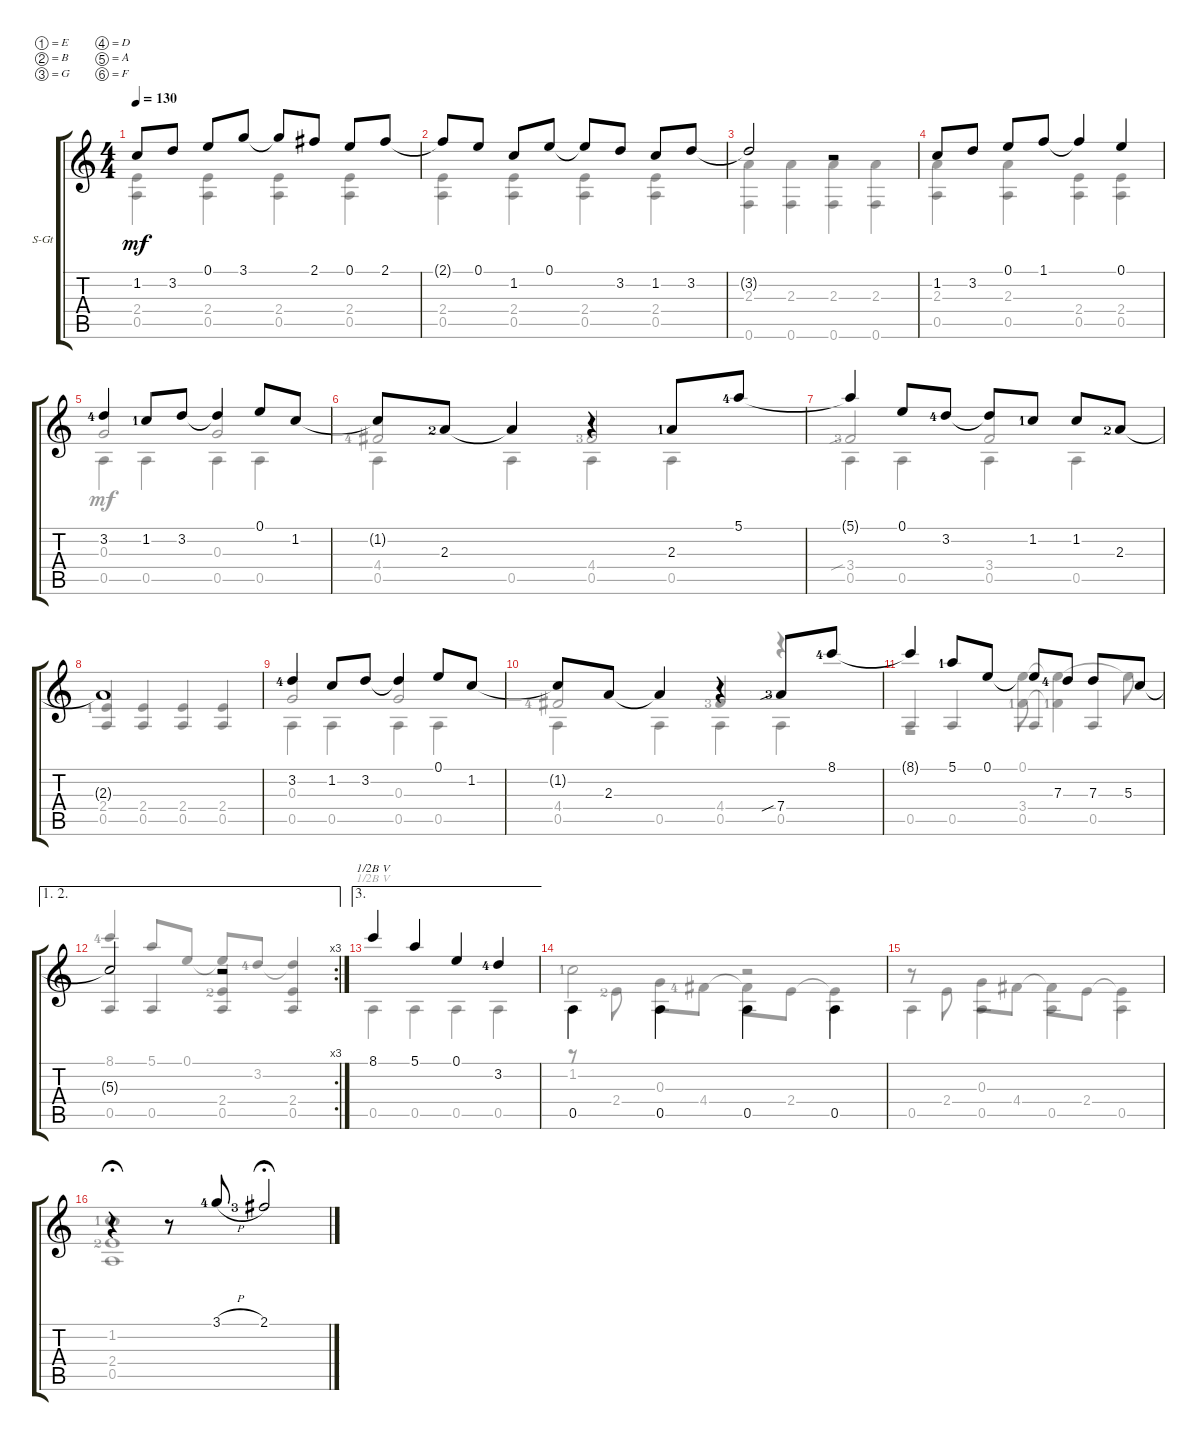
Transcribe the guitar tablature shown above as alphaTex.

\defaultSystemsLayout 4
\bracketExtendMode groupsimilarinstruments
\firstSystemTrackNameOrientation horizontal
\otherSystemsTrackNameOrientation horizontal
\track ("Steel Guitar" "S-Gt") {multiBarRest instrument acousticguitarsteel}
\staff {score tabs}
\tuning (E4 B3 G3 D3 A2 F2)
\voice
\ts (4 4)
\tempo 130
\clef g2
\ks c
1.2.8{dy mf} 3.2.8 0.1.8 3.1.8 3.1{t}.8 2.1.8 0.1.8 2.1.8 |
2.1{t}.8 0.1.8 1.2.8 0.1.8 0.1{t}.8 3.2.8 1.2.8 3.2.8 |
3.2{t}.2 r.2 |
1.2.8 3.2.8 0.1.8 1.1.8 1.1{t}.4 0.1.4 |
3.2{lf 5}.4 1.2{lf 2}.8 3.2.8 3.2{t}.4 0.1.8 1.2.8 |
1.2{t}.8 2.3{lf 3}.8 2.3{t}.4 r.4 2.3{lf 2}.8 5.1{lf 5}.8 |
5.1{t}.4 0.1.8 3.2{lf 5}.8 3.2{t}.8 1.2{lf 2}.8 1.2.8 2.3{lf 3}.8 |
2.3{t}.1 |
3.2{lf 5}.4 1.2.8 3.2.8 3.2{t}.4 0.1.8 1.2.8 |
1.2{t}.8 2.3.8 2.3{t}.4 r.4 7.4{sib lf 4}.8 8.1{lf 5}.8 |
8.1{t}.4 5.1{lf 2}.8 0.1.8 0.1{t}.8 7.3{lf 5}.8 7.3.8 5.3.8 |
\ae (1 2)
\rc 3
5.3{t}.2 r.2 |
\ae 3
8.1.4{barre (5 half)} 5.1.4 0.1.4 3.2{lf 5}.4 |
0.5.4{beam invert} 0.5.4{beam invert} 0.5.4{beam invert} 0.5.4{beam invert} |
|
r.4{fermata (medium 1)} r.8 3.1{h lf 5}.8 2.1{lf 4}.2{fermata (medium 1)}
\voice
\clef g2
\ottava regular
\simile none
\ks c
(2.4 0.5).4{dy mf} (2.4 0.5).4 (2.4 0.5).4 (2.4 0.5).4 |
(0.5 2.4).4 (0.5 2.4).4 (0.5 2.4).4 (2.4 0.5).4 |
(0.6 2.3).4 (0.6 2.3).4 (0.6 2.3).4 (0.6 2.3).4 |
(2.3 0.5).4 (2.3 0.5).4 (2.4 0.5).4 (2.4 0.5).4 |
0.3.2{beam invert} 0.3.2{beam invert} |
4.4{lf 5}.2{beam invert} 4.4{lf 4}.2{beam invert} |
3.4{sib lf 4}.2{beam invert} 3.4.2{beam invert} |
|
0.3.2{beam invert} 0.3.2{beam invert} |
4.4{lf 5}.2{beam invert} 4.4{lf 4}.4{beam invert} r.4{beam invert} |
0.5.4{beam invert} 0.5.4{beam invert} 0.5.4{beam invert} 0.5.4{beam invert} |
0.5.4{beam invert} 0.5.4{beam invert} (0.5 2.4{lf 3}).4{beam invert} (0.5 2.4).4{beam invert} |
0.5.4{barre (5 half)} 0.5.4 0.5.4 0.5.4 |
1.2{lf 2}.2 r.2 |
0.5.4 0.5.4 0.5.4 0.5.4 |
(0.5 2.4{lf 3} 1.2{lf 2}).1{fermata (medium 1)}
\voice
\clef g2
\ottava regular
\simile none
\ks c
|
|
|
|
0.5.4 0.5.4 0.5.4 0.5.4 |
0.5.4 0.5.4 0.5.4 0.5.4 |
0.5.4 0.5.4 0.5.4 0.5.4 |
(0.5 2.4{lf 2}).4{beam invert} (0.5 2.4).4{beam invert} (0.5 2.4).4{beam invert} (0.5 2.4).4{beam invert} |
0.5.4 0.5.4 0.5.4 0.5.4 |
0.5.4 0.5.4 0.5.4 0.5.4 |
r.2 (3.4{lf 2} 0.1).8 (3.4{t lf 2} 0.1{t}).4 0.1{t}.8 |
8.1{lf 5}.4{beam invert} 5.1.8{beam invert} 0.1.8 0.1{t}.8{beam invert} 3.2{lf 5}.8 3.2{t}.4{beam invert} |
|
r.8 2.4{lf 3}.8 0.3.8 4.4{lf 5}.8 4.4{t}.8 2.4.8 2.4{t}.4 |
r.8 2.4.8 0.3.8 4.4.8 4.4{t}.8 2.4.8 2.4{t}.4 |
